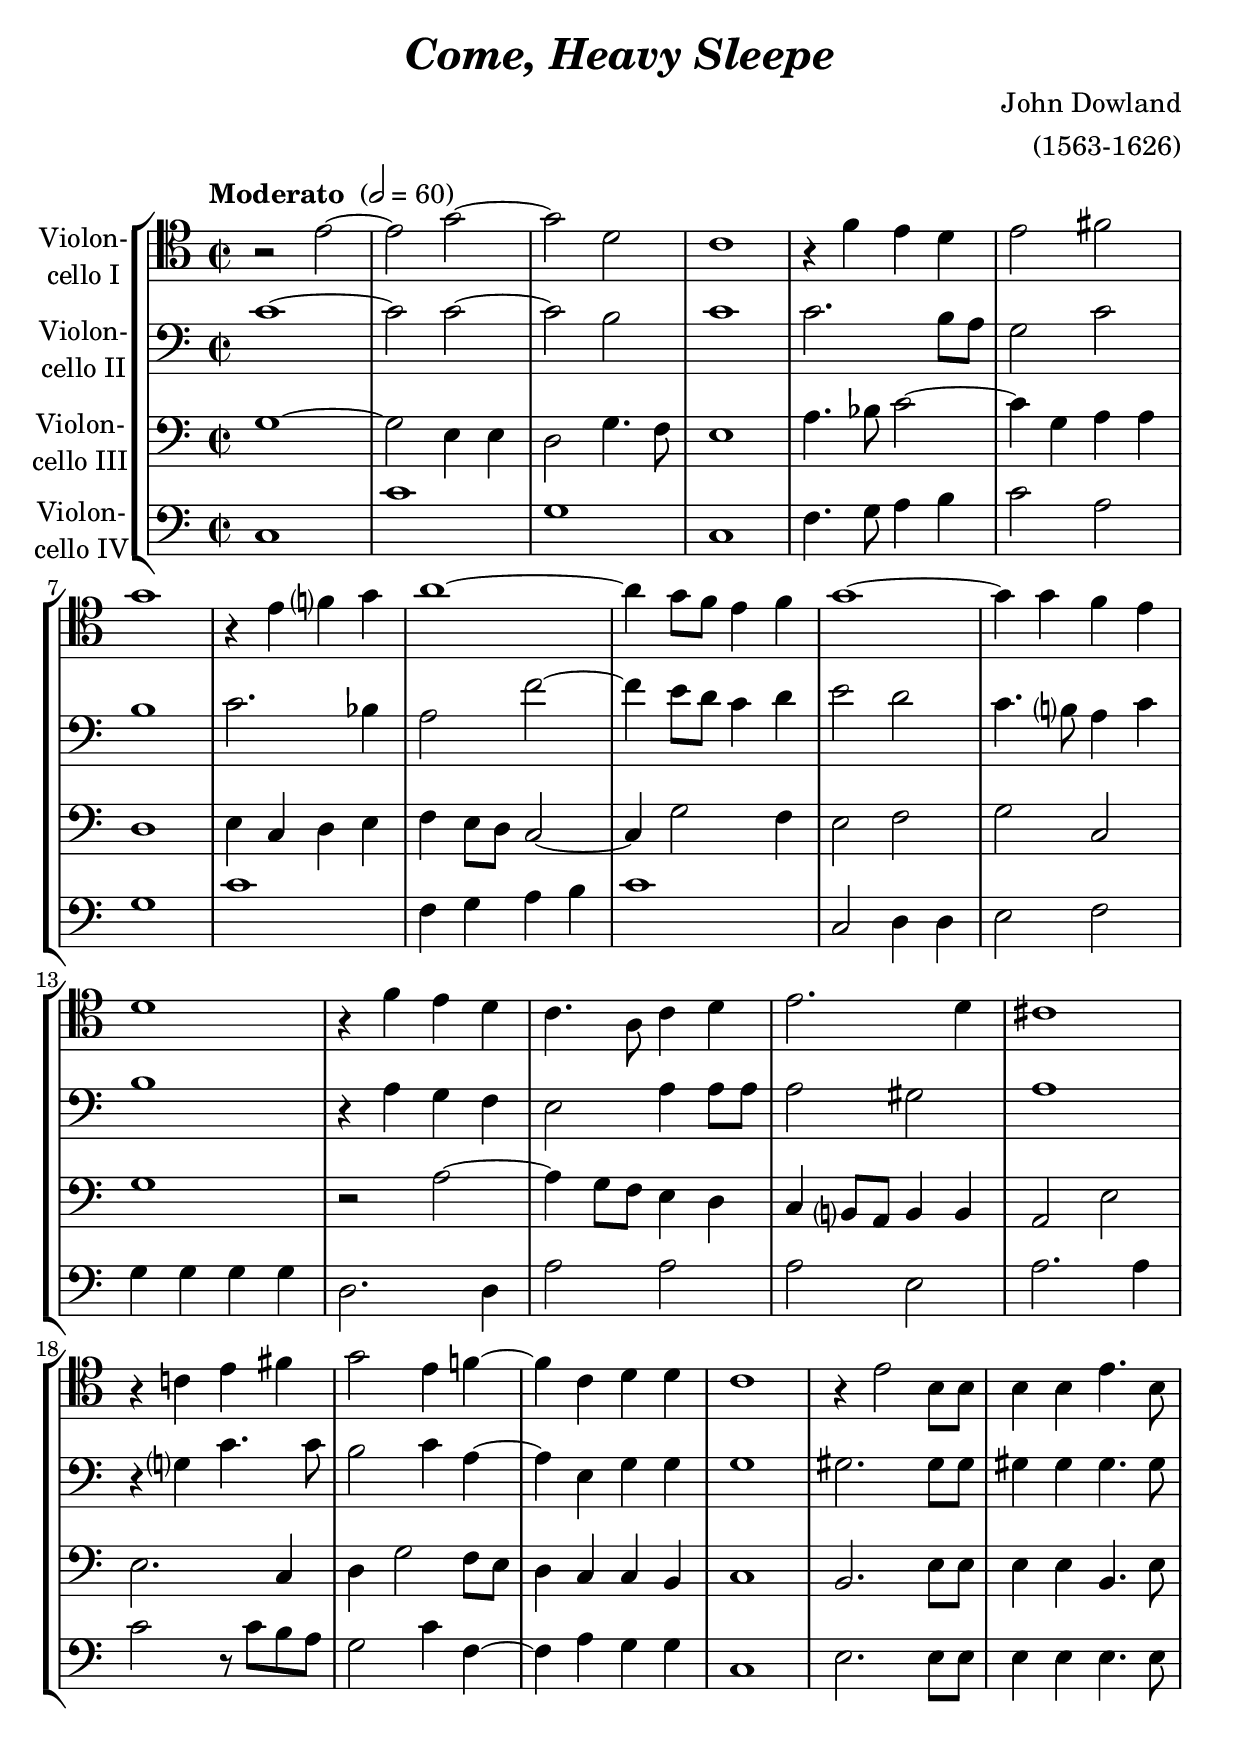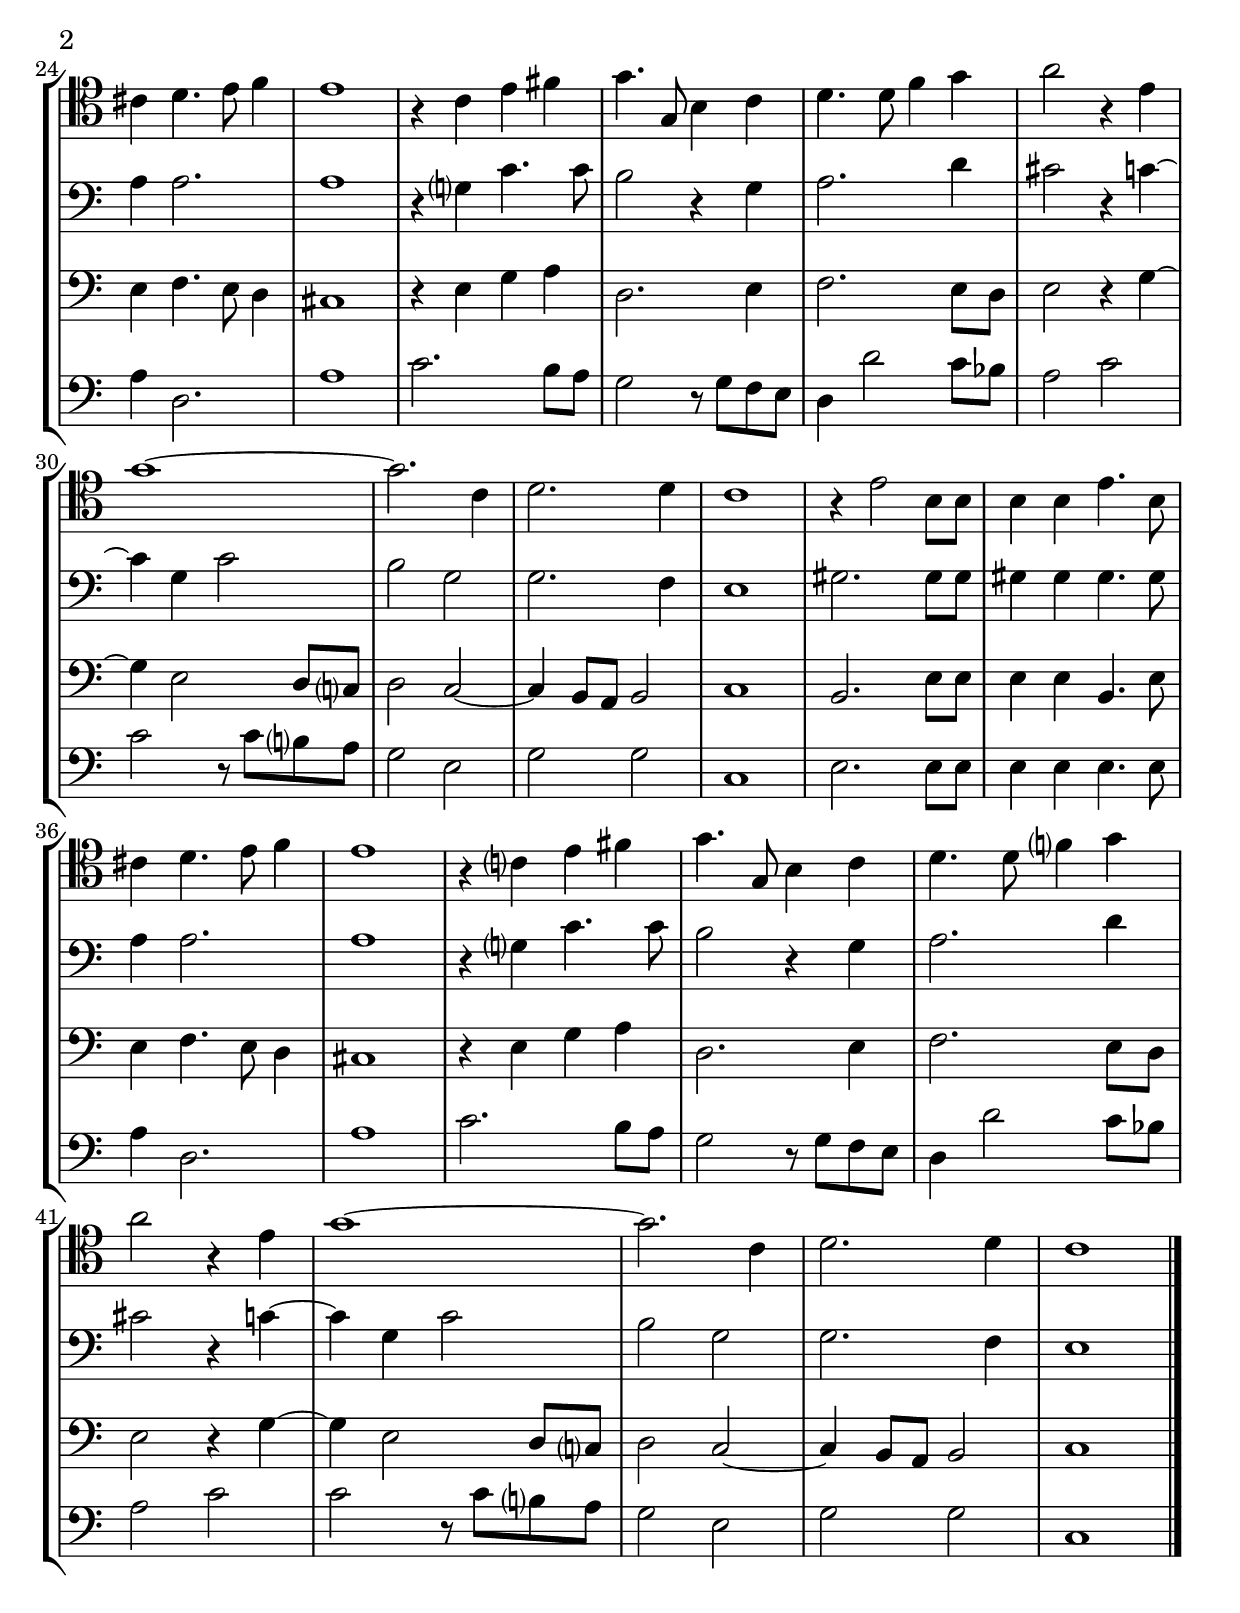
\version "2.18.2"
\include "deutsch.ly"
  
#(set-global-staff-size 23.75)
% #(set-global-staff-size 16.5)

\header {
  title     = \markup \bold \italic "Come, Heavy Sleepe"
  composer  = "John Dowland"
  arranger  = "(1563-1626)"
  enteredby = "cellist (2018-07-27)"
%  piece     = ""
}

voiceconsts = {
  \key c \major
  \time 2/2
  \clef "bass"
%  \numericTimeSignature
  \compressFullBarRests
  % Set default beaming for all staves
% \set Timing.beamExceptions = #'()
% \set Timing.baseMoment     = #(ly:make-moment 1 4)
% \set Timing.beatStructure  = #'(1 1 1)
  \tempo "Moderato " 2=60
}

micl = "clarinet"
mifl = "flute"
miob = "oboe"
mifh = "french horn"
misx = "tenor sax"
mist = "string ensemble 1"
miba = "cello"

va = \relative c' {
  \voiceconsts
  \clef "tenor"

  r2 e~
  e g~
  g d
  c1
  r4 f e d
  e2 fis
  g1
  r4 e f? g
  a1~
  a4 g8 f e4 f
  g1~

  g4 g f e
  d1
  r4 f e d
  c4. a8 c4 d
  e2. d4
  cis1
  r4 c! e fis
  g2 e4 f!~
  f c d d
  c1

  r4 e2 h8 h
  h4 h e4. h8
  cis4 d4. e8 f4
  e1
  r4 c e fis
  g4. g,8 h4 c
  d4. d8 f4 g
  a2 r4 e
  g1~
  g2. c,4

  d2. d4
  c1
  r4 e2 h8 h
  h4 h e4. h8
  cis4 d4. e8 f4
  e1
  r4 c? e fis
  g4. g,8 h4 c
  d4. d8 f?4 g
  a2 r4 e

  g1~
  g2. c,4
  d2. d4
  c1 \bar "|."
}

vb = \relative c' {
  \voiceconsts

  c1~
  c2 c~
  c h
  c1
  c2. h8 a
  g2 c
  h1
  c2. b4
  a2 f'~
  f4 e8 d c4 d
  e2 d

  c4. h?8 a4 c
  h1
  r4 a g f
  e2 a4 a8 a
  a2 gis
  a1
  r4 g? c4. c8
  h2 c4 a~
  a e g g
  g1
  gis2. gis8 gis

  gis4 gis gis4. gis8
  a4 a2.
  a1
  r4 g? c4. c8
  h2 r4 g
  a2. d4
  cis2 r4 c~
  c g c2
  h g
  g2. f4
  e1

  gis2. gis8 gis
  gis4 gis gis4. gis8
  a4 a2.
  a1
  r4 g? c4. c8
  h2 r4 g
  a2. d4
  cis2 r4 c~
  c g c2
  h g
  g2. f4
  e1 \bar "|."
}

vc = \relative c' {
  \voiceconsts

  g1~
  g2 e4 e
  d2 g4. f8
  e1
  a4. b8 c2~
  c4 g a a
  d,1
  e4 c d e
  f e8 d c2~
  c4 g'2 f4
  e2 f

  g c,
  g'1
  r2 a~
  a4 g8 f e4 d
  c h?8 a h4 h
  a2 e'
  e2. c4
  d g2 f8 e
  d4 c c h
  c1
  h2. e8 e

  e4 e h4. e8
  e4 f4. e8 d4
  cis1
  r4 e g a
  d,2. e4
  f2. e8 d
  e2 r4 g~
  g e2 d8 c?
  d2 c~
  c4 h8 a h2

  c1
  h2. e8 e
  e4 e h4. e8
  e4 f4. e8 d4
  cis1
  r4 e g a
  d,2. e4
  f2. e8 d
  e2 r4 g~
  g e2 d8 c?
  d2 c~

  c4 h8 a h2
  c1 \bar "|."
}

vd = \relative c {
  \voiceconsts

  c1
  c'
  g
  c,
  f4. g8 a4 h
  c2 a
  g1
  c
  f,4 g a h
  c1
  c,2 d4 d
  e2 f
  g4 g g g

  d2. d4
  a'2 a
  a e
  a2. a4
  c2 r8 c h a
  g2 c4 f,~
  f a g g
  c,1
  e2. e8 e
  e4 e e4. e8
  a4 d,2.

  a'1
  c2. h8 a
  g2 r8 g f e
  d4 d'2 c8 b
  a2 c
  c r8 c h? a
  g2 e
  g g
  c,1
  e2. e8 e

  e4 e e4. e8
  a4 d,2.
  a'1
  c2. h8 a
  g2 r8 g f e
  d4 d'2 c8 b
  a2 c
  c r8 c h? a
  g2 e
  g g
  c,1 \bar "|."
}


music = \new StaffGroup <<
      \new Staff {
	\set Staff.midiInstrument = \miba
	\set Staff.instrumentName = \markup \center-column { "Violon-" "cello I" }
	\transpose c c { \va }
      }

      \new Staff {
	\set Staff.midiInstrument = \miba
	\set Staff.instrumentName = \markup \center-column { "Violon-" "cello II" }
	\transpose c c { \vb }
      }

      \new Staff {
	\set Staff.midiInstrument = \miba
	\set Staff.instrumentName = \markup \center-column { "Violon-" "cello III" }
	\transpose c c { \vc }
      }

      \new Staff {
	\set Staff.midiInstrument = \miba
	\set Staff.instrumentName = \markup \center-column { "Violon-" "cello IV" }
	\transpose c c { \vd }
      }
>>

\book {
  \score {
    \music
    \layout {}
  }

  \score {
    \unfoldRepeats \music

    \midi {
      \context {
        \Score
      }
    }
  }
}
